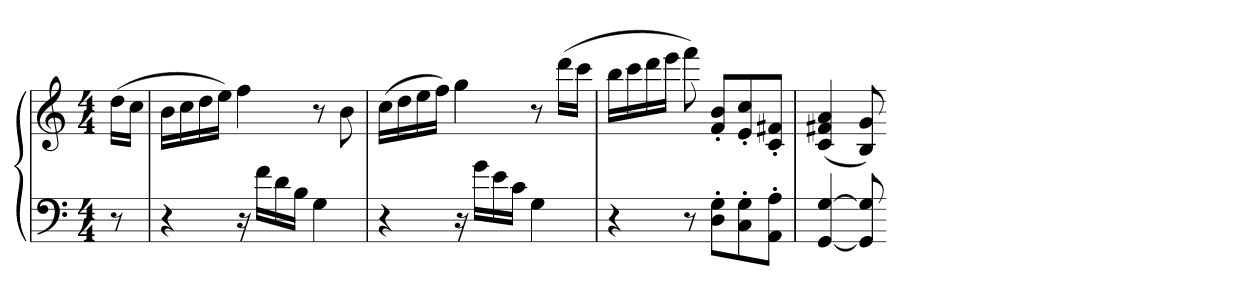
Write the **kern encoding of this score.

**kern	**kern
*part1	*part1
*staff2	*staff1
*clefF4	*clefG2
*k[]	*k[]
*C:	*C:
*M4/4	*M4/4
=	=
8r	(16ddLL
.	16ccJJ
=	=
4r	16bLL
.	16cc
.	16dd
.	16eeJJ)
16r	4ff
16fLL	.
16d	.
16BJJ	.
4G	8r
.	8b
=	=
4r	(16ccLL
.	16dd
.	16ee
.	16ffJJ)
16r	4gg
16gLL	.
16e	.
16cJJ	.
4G	8r
.	(16dddLL
.	16cccJJ
=	=
4r	16bbLL
.	16ccc
.	16ddd
.	16eeeJJ
8r	8fff)
8D' 8G'L	8f' 8b'L
8C' 8G'	8e' 8cc'
8AA' 8A'J	8c' 8f#X'J
=	=
[4GG [4G	(4c 4f#X 4a
8GG] 8G]	8B 8g)
=-	=-
*-	*-
